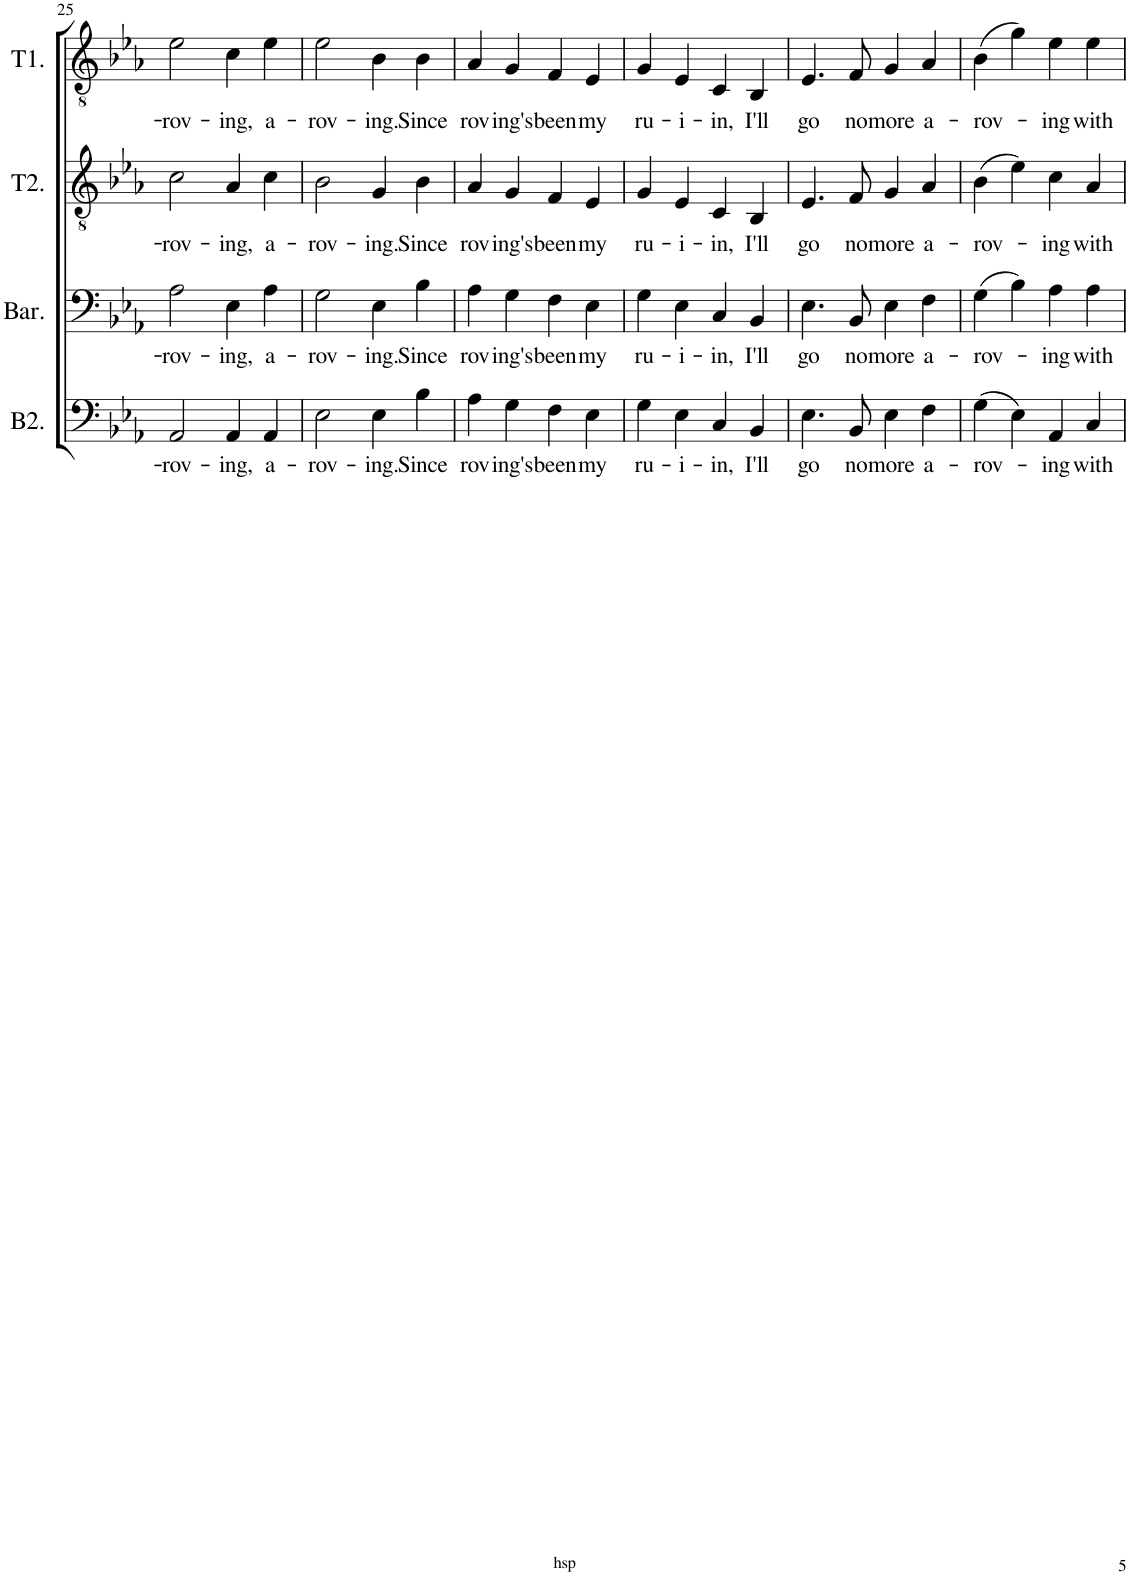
**kern	**text	**kern	**text	**kern	**text	**kern	**text
*part4	*part4	*part3	*part3	*part2	*part2	*part1	*part1
*staff4	*staff4	*staff3	*staff3	*staff2	*staff2	*staff1	*staff1
*I"2e Bas	*	*I"Bariton	*	*I"2e Tenor	*	*I"1e Tenor	*
*I'B2.	*	*I'Bar.	*	*I'T2.	*	*I'T1.	*
!!LO:PB:g=z
*clefF4	*	*clefF4	*	*clefGv2	*	*clefGv2	*
*k[b-e-a-]	*	*k[b-e-a-]	*	*k[b-e-a-]	*	*k[b-e-a-]	*
*M4/4	*	*M4/4	*	*M4/4	*	*M4/4	*
*met(c|)	*	*met(c|)	*	*met(c|)	*	*met(c|)	*
=25	=25	=25	=25	=25	=25	=25	=25
!	!LO:LY:b	!	!LO:LY:b	!	!LO:LY:b	!	!LO:LY:b
2AA-/	-rov-	2A-\	-rov-	2c\	-rov-	2e-\	-rov-
!	!LO:LY:b	!	!LO:LY:b	!	!LO:LY:b	!	!LO:LY:b
4AA-/	-ing,	4E-\	-ing,	4A-/	-ing,	4c\	-ing,
!	!LO:LY:b	!	!LO:LY:b	!	!LO:LY:b	!	!LO:LY:b
4AA-/	a-	4A-\	a-	4c\	a-	4e-\	a-
=26	=26	=26	=26	=26	=26	=26	=26
!	!LO:LY:b	!	!LO:LY:b	!	!LO:LY:b	!	!LO:LY:b
2E-\	-rov-	2G\	-rov-	2B-\	-rov-	2e-\	-rov-
!	!LO:LY:b	!	!LO:LY:b	!	!LO:LY:b	!	!LO:LY:b
4E-\	-ing.	4E-\	-ing.	4G/	-ing.	4B-\	-ing.
!	!LO:LY:b	!	!LO:LY:b	!	!LO:LY:b	!	!LO:LY:b
4B-\	Since	4B-\	Since	4B-\	Since	4B-\	Since
=27	=27	=27	=27	=27	=27	=27	=27
!	!LO:LY:b	!	!LO:LY:b	!	!LO:LY:b	!	!LO:LY:b
4A-\	rov-	4A-\	rov-	4A-/	rov-	4A-/	rov-
!	!LO:LY:b	!	!LO:LY:b	!	!LO:LY:b	!	!LO:LY:b
4G\	-ing's	4G\	-ing's	4G/	-ing's	4G/	-ing's
!	!LO:LY:b	!	!LO:LY:b	!	!LO:LY:b	!	!LO:LY:b
4F\	been	4F\	been	4F/	been	4F/	been
!	!LO:LY:b	!	!LO:LY:b	!	!LO:LY:b	!	!LO:LY:b
4E-\	my	4E-\	my	4E-/	my	4E-/	my
=28	=28	=28	=28	=28	=28	=28	=28
!	!LO:LY:b	!	!LO:LY:b	!	!LO:LY:b	!	!LO:LY:b
4G\	ru-	4G\	ru-	4G/	ru-	4G/	ru-
!	!LO:LY:b	!	!LO:LY:b	!	!LO:LY:b	!	!LO:LY:b
4E-\	-i-	4E-\	-i-	4E-/	-i-	4E-/	-i-
!	!LO:LY:b	!	!LO:LY:b	!	!LO:LY:b	!	!LO:LY:b
4C/	-in,	4C/	-in,	4C/	-in,	4C/	-in,
!	!LO:LY:b	!	!LO:LY:b	!	!LO:LY:b	!	!LO:LY:b
4BB-/	I'll	4BB-/	I'll	4BB-/	I'll	4BB-/	I'll
=29	=29	=29	=29	=29	=29	=29	=29
!	!LO:LY:b	!	!LO:LY:b	!	!LO:LY:b	!	!LO:LY:b
4.E-\	go	4.E-\	go	4.E-/	go	4.E-/	go
!	!LO:LY:b	!	!LO:LY:b	!	!LO:LY:b	!	!LO:LY:b
8BB-/	no	8BB-/	no	8F/	no	8F/	no
!	!LO:LY:b	!	!LO:LY:b	!	!LO:LY:b	!	!LO:LY:b
4E-\	more	4E-\	more	4G/	more	4G/	more
!	!LO:LY:b	!	!LO:LY:b	!	!LO:LY:b	!	!LO:LY:b
4F\	a-	4F\	a-	4A-/	a-	4A-/	a-
=30	=30	=30	=30	=30	=30	=30	=30
!	!LO:LY:b	!	!LO:LY:b	!	!LO:LY:b	!	!LO:LY:b
(4G\	-rov-	(4G\	-rov-	(4B-\	-rov-	(4B-\	-rov-
4E-\)	.	4B-\)	.	4e-\)	.	4g\)	.
!	!LO:LY:b	!	!LO:LY:b	!	!LO:LY:b	!	!LO:LY:b
4AA-/	-ing	4A-\	-ing	4c\	-ing	4e-\	-ing
!	!LO:LY:b	!	!LO:LY:b	!	!LO:LY:b	!	!LO:LY:b
4C/	with	4A-\	with	4A-/	with	4e-\	with
=	=	=	=	=	=	=	=
*-	*-	*-	*-	*-	*-	*-	*-
